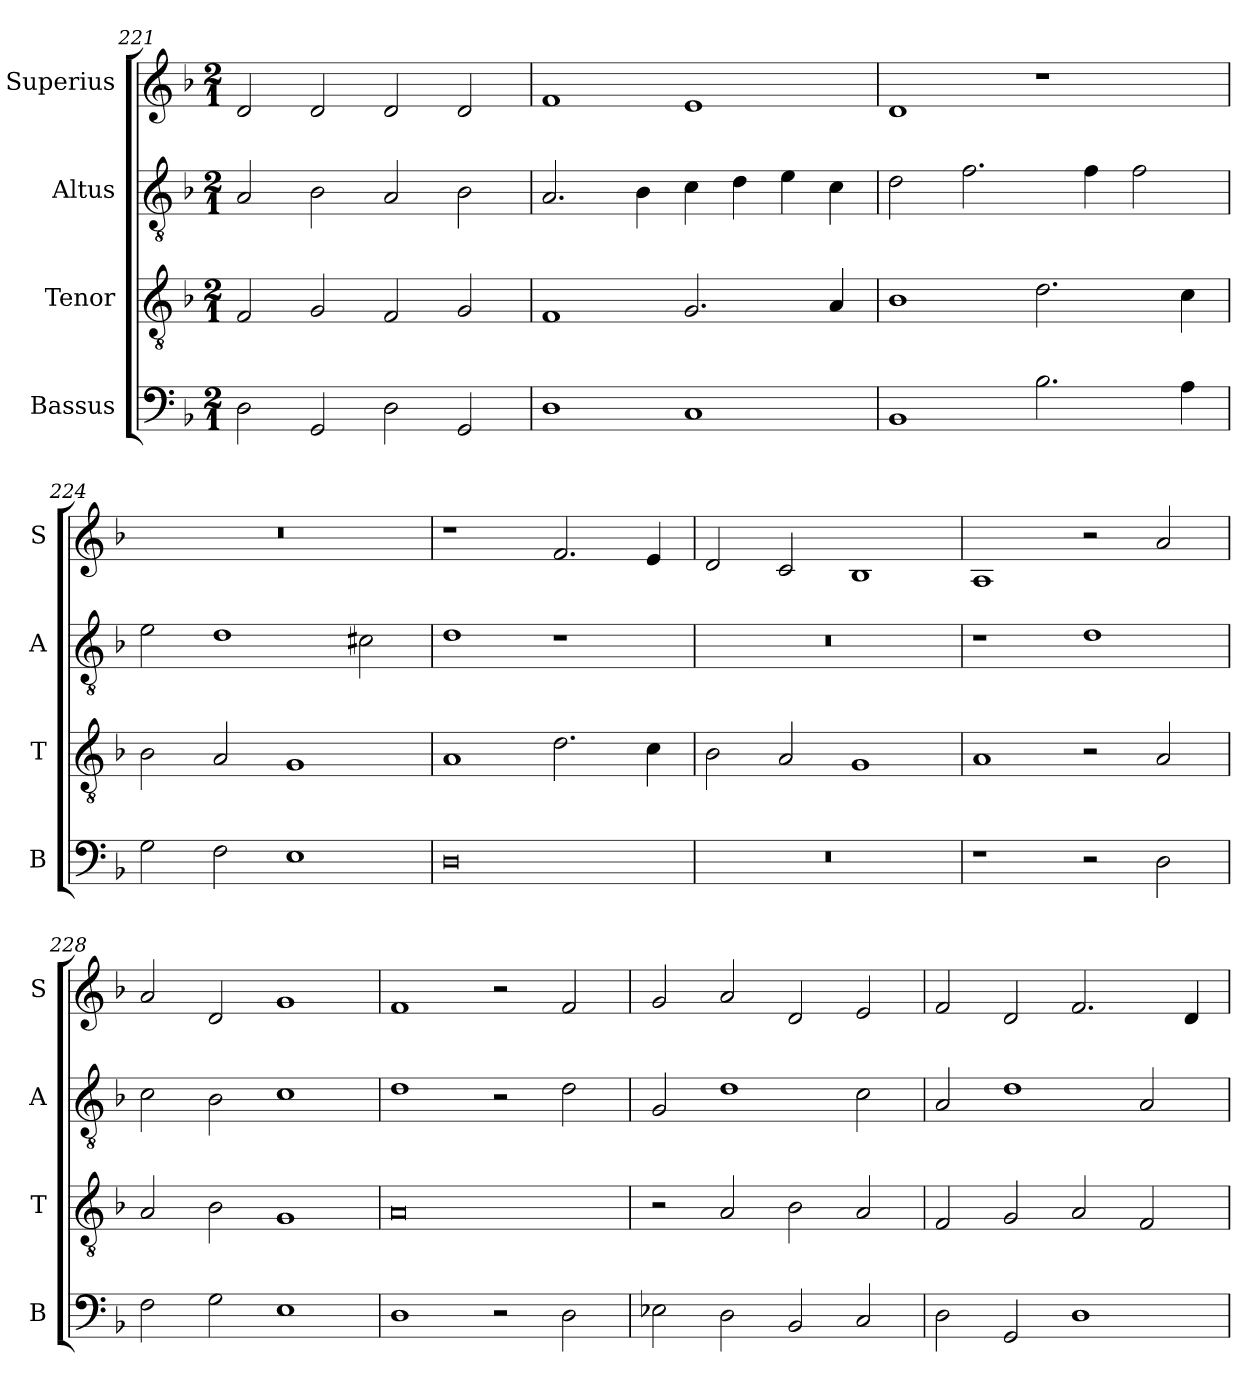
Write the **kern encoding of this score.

**kern	**kern	**kern	**kern
*part4	*part3	*part2	*part1
*staff4	*staff3	*staff2	*staff1
*I"Bassus	*I"Tenor	*I"Altus	*I"Superius
*I'B	*I'T	*I'A	*I'S
*clefF4	*clefGv2	*clefGv2	*clefG2
*k[b-]	*k[b-]	*k[b-]	*k[b-]
*M2/1	*M2/1	*M2/1	*M2/1
=221	=221	=221	=221
2D\	2F/	2A/	2d/
2GG/	2G/	2B-\	2d/
2D\	2F/	2A/	2d/
2GG/	2G/	2B-\	2d/
=222	=222	=222	=222
1D	1F	2.A/	1f
.	.	4B-\	.
1C	2.G/	4c\	1e
.	.	4d\	.
.	.	4e\	.
.	4A/	4c\	.
=223	=223	=223	=223
1BB-	1B-	2d\	1d
.	.	2.f\	.
2.B-\	2.d\	.	1r
.	.	4f\	.
.	.	2f\	.
4A\	4c\	.	.
=224	=224	=224	=224
2G\	2B-\	2e\	0r
2F\	2A/	1d	.
1E	1G	.	.
.	.	2c#X\	.
=225	=225	=225	=225
0D	1A	1d	1r
.	2.d\	1r	2.f/
.	4c\	.	4e/
=226	=226	=226	=226
0r	2B-\	0r	2d/
.	2A/	.	2c/
.	1G	.	1B-
=227	=227	=227	=227
1r	1A	1r	1A
2r	2r	1d	2r
2D\	2A/	.	2a/
=228	=228	=228	=228
2F\	2A/	2c\	2a/
2G\	2B-\	2B-\	2d/
1E	1G	1c	1g
=229	=229	=229	=229
1D	0A	1d	1f
2r	.	2r	2r
2D\	.	2d\	2f/
=230	=230	=230	=230
2E-X\	2r	2G/	2g/
2D\	2A/	1d	2a/
2BB-/	2B-\	.	2d/
2C/	2A/	2c\	2e/
=231	=231	=231	=231
2D\	2F/	2A/	2f/
2GG/	2G/	1d	2d/
1D	2A/	.	2.f/
.	2F/	2A/	.
.	.	.	4d/
=	=	=	=
*-	*-	*-	*-
